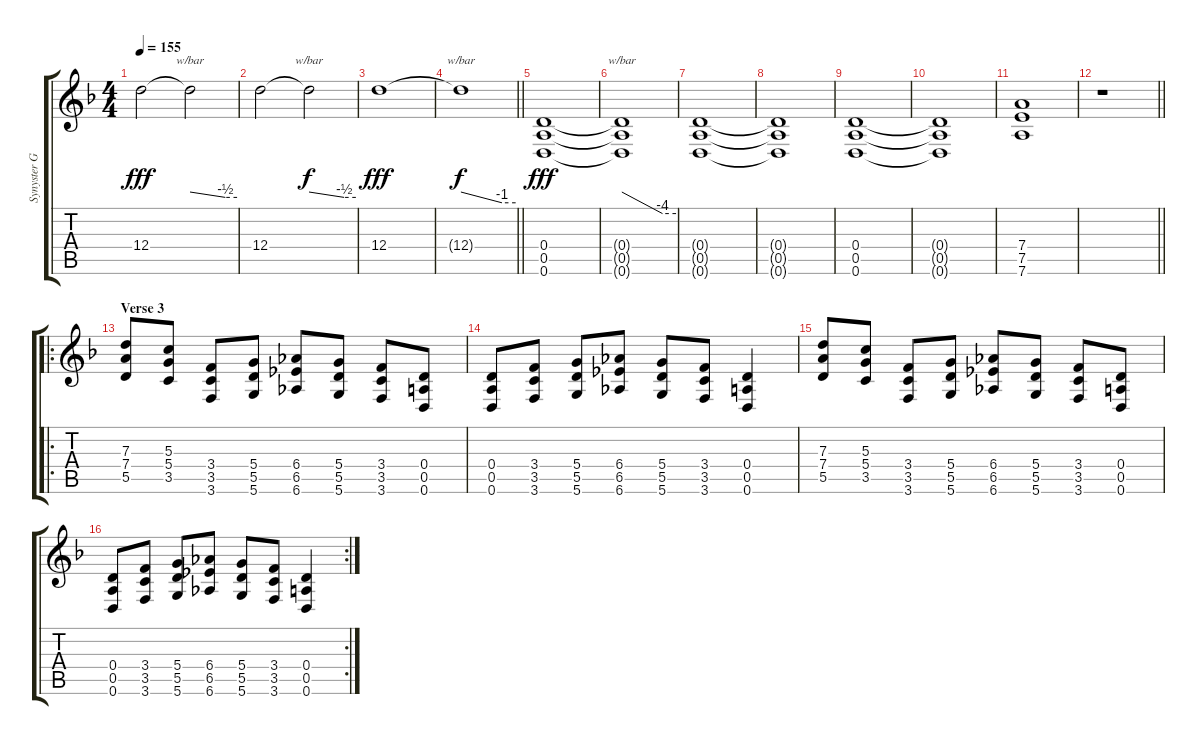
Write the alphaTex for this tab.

\track ("Synyster Gates" "Synyster G") {instrument distortionguitar}
\staff {score tabs}
\tuning (E4 B3 G3 D3 A2 D2) {hide}
\ts (4 4)
\tempo 155
\clef g2
\ks f
12.4.2{dy fff} 12.4{t}.2{tbe (custom default 0 0 45 -2 60 -2)} |
12.4.2 12.4{t}.2{tbe (custom default 0 0 45 -2 60 -2) dy f} |
12.4.1{dy fff} |
\barLineRight lightlight
12.4{t}.1{tbe (custom default 0 0 45 -4 60 -4) dy f} |
(0.4 0.5 0.6).1{dy fff} |
(0.4{t} 0.5{t} 0.6{t}).1{tbe (custom default 0 0 45 -16 60 -16)} |
(0.4{t} 0.5{t} 0.6{t}).1 |
(0.4{t} 0.5{t} 0.6{t}).1 |
(0.4 0.5 0.6).1 |
(0.4{t} 0.5{t} 0.6{t}).1 |
(7.4 7.5 7.6).1 |
\barLineRight lightlight
r.1 |
\ro
\section ("" "Verse 3")
(7.3 7.4 5.5).8 (5.3 5.4 3.5).8 (3.4 3.5 3.6).8 (5.4 5.5 5.6).8 (6.4 6.5 6.6).8 (5.4 5.5 5.6).8 (3.4 3.5 3.6).8 (0.4 0.5 0.6).8 |
(0.4 0.5 0.6).8 (3.4 3.5 3.6).8 (5.4 5.5 5.6).8 (6.4 6.5 6.6).8 (5.4 5.5 5.6).8 (3.4 3.5 3.6).8 (0.4 0.5 0.6).4 |
(7.3 7.4 5.5).8 (5.3 5.4 3.5).8 (3.4 3.5 3.6).8 (5.4 5.5 5.6).8 (6.4 6.5 6.6).8 (5.4 5.5 5.6).8 (3.4 3.5 3.6).8 (0.4 0.5 0.6).8 |
\rc 2
(0.4 0.5 0.6).8 (3.4 3.5 3.6).8 (5.4 5.5 5.6).8 (6.4 6.5 6.6).8 (5.4 5.5 5.6).8 (3.4 3.5 3.6).8 (0.4 0.5 0.6).4
